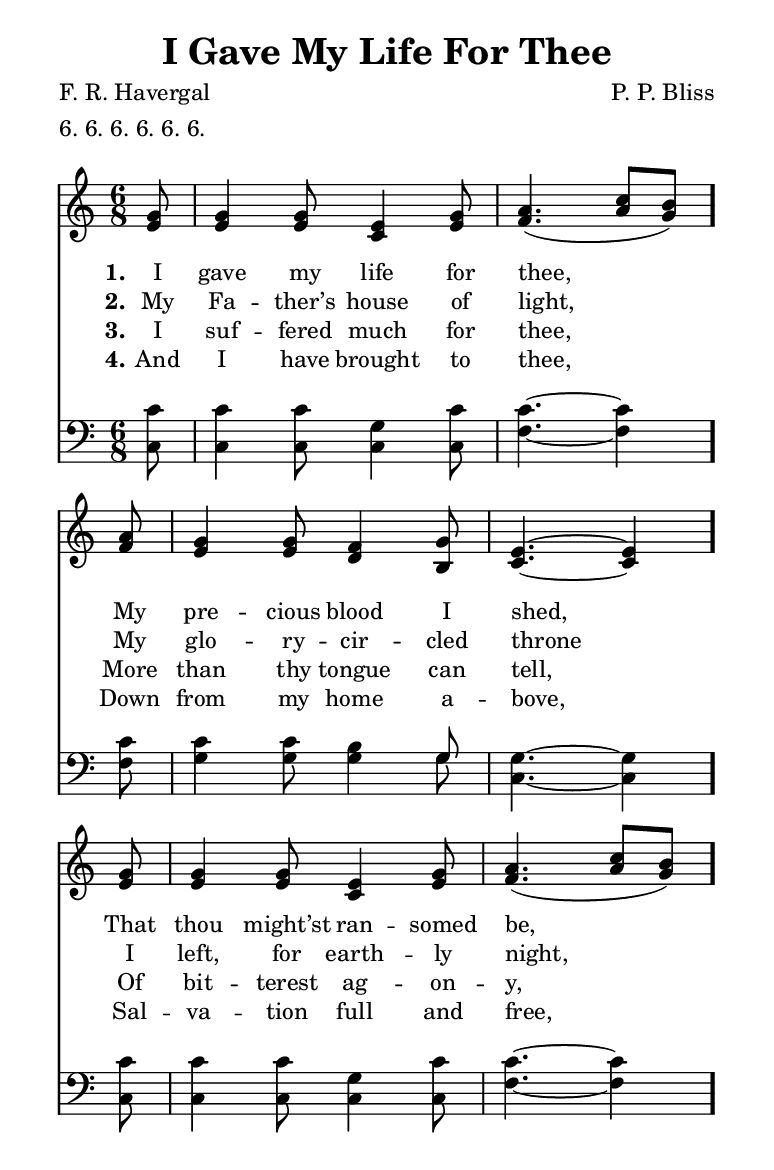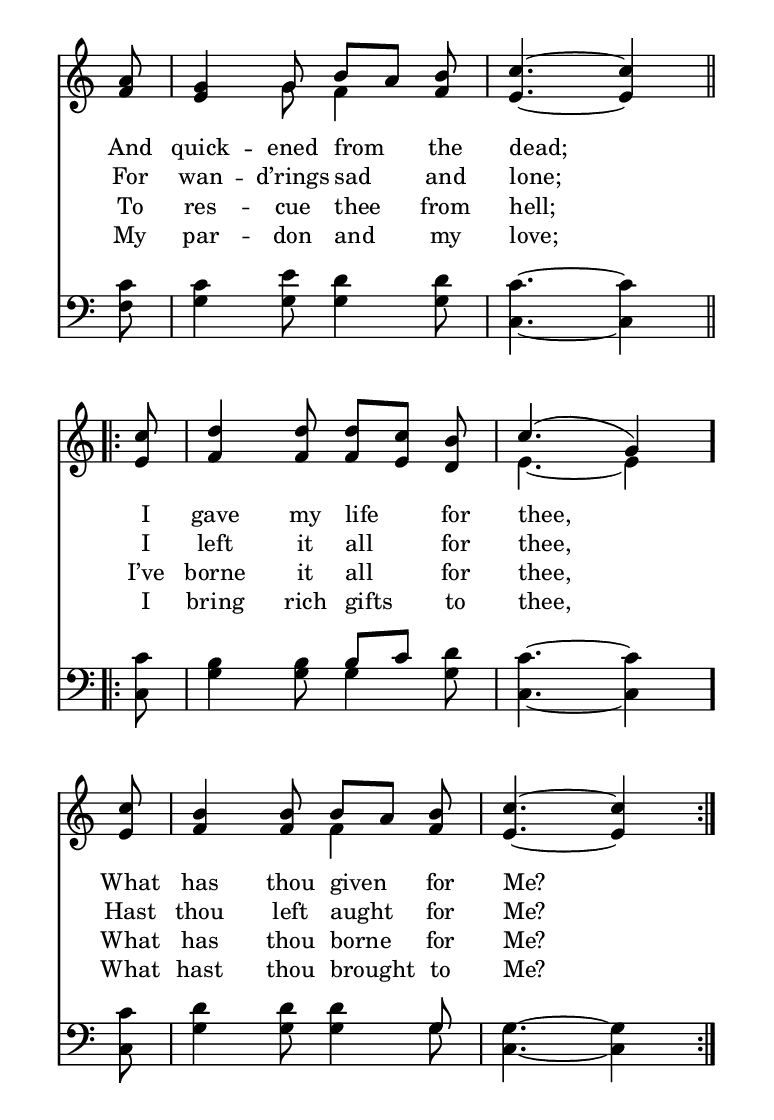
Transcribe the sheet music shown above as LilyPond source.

\include "common/global.ily"
\paper {
  \include "common/paper.ily"
  ragged-bottom = ##t
  ragged-last-bottom = ##t
  systems-per-page = ##f
  %page-count = ##f
}

\header{
  hymnnumber = "75"
  title = "I Gave My Life For Thee"
  tunename = "Gift"
  meter = "6. 6. 6. 6. 6. 6."
  poet = "F. R. Havergal"
  composer = "P. P. Bliss"
  %copyright = ""
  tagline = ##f
}

% for fermata in MIDI
ta = { \tempo 4=80 }
tb = { \tempo 4=40 }

patternAA = { c8 | c4 c8 c4 c8 | c4.( c8[ c8]) }
patternAB = { c8 | c4 c8 c4 c8 | c4. c4        }

patternBA = \patternAB
patternBB = { c8 | c4 c8 c8[ c8] c8 | c4. c4   }

patternAC = \patternBB

global = {
  \include "common/overrides.ily"
  \override Staff.TimeSignature.style = #'numbered
  \time 6/8
  \override Score.MetronomeMark.transparent = ##t % hide all fermata changes too
  \ta
  \key c \major
  \partial 8
  \autoBeamOff
}

notesSoprano = {
\global
\relative c'' {

  \changePitch \patternAA { g | g g e g | a c b } \bar "."
  \changePitch \patternBA { a | g g f g | e ~ e } \bar "."
  \changePitch \patternAA { g | g g e g | a c b } \bar "."
  \changePitch \patternBB { a | g g b a b | c ~ c } %\bar "."

	\bar ".|:-||"
	\repeat volta 2 {

  \changePitch \patternAC { c | d d d c b | c( g) } \bar "."
  \changePitch \patternBB { c | b b b a b | c ~ c }

	}

}
}

notesAlto = {
\global
\relative e' {

  \changePitch \patternAA { e | e e c e | f a g }
  \changePitch \patternBA { f | e e d b | c ~ c }
  \changePitch \patternAA { e | e e c e | f a g }
  \changePitch \patternBA { f | e g f f | e ~ e }

	\repeat volta 2 {

  \changePitch \patternAC { e | f f f e d | e ~ e }
  \changePitch \patternBA { e | f f f f | e ~ e }

	}

}
}

notesTenor = {
\global
\relative a {

  \changePitch \patternAB { c | c c g c | c ~ c }
  \changePitch \patternBA { c | c c b g | g ~ g }
  \changePitch \patternAB { c | c c g c | c ~ c }
  \changePitch \patternBA { c | c e d d | c ~ c }

	\repeat volta 2 {

  \changePitch \patternAC { c | b b b c d | c ~ c }
  \changePitch \patternBA { c | d d d g, | g ~ g }

	}

}
}

notesBass = {
\global
\relative f {

  \changePitch \patternAB { c | c c c c | f ~ f }
  \changePitch \patternBA { f | g g g g | c, ~ c }
  \changePitch \patternAB { c | c c c c | f ~ f }
  \changePitch \patternBA { f | g g g g | c, ~ c }

	\repeat volta 2 {

  \changePitch \patternAB { c | g' g g g | c, ~ c }
  \changePitch \patternBA { c | g' g g g | c, ~ c }

	}

}
}

wordsA = \lyricmode {
\set stanza = "1."

I gave my life for thee,
My pre -- cious blood I shed, \break
That thou might’st ran -- somed be,
And quick -- ened from the dead; \break
I gave my life for thee,
What has thou given for Me? \break

}

wordsB = \lyricmode {
\set stanza = "2."

My Fa -- ther’s house of light,
My glo -- ry -- cir -- cled throne
I left, for earth -- ly night,
For wan -- d’rings sad and lone;
I left it all for thee,
Hast thou left aught for Me?

}

wordsC = \lyricmode {
\set stanza = "3."

I suf -- fered much for thee,
More than thy tongue can tell,
Of bit -- terest ag -- on -- y,
To res -- cue thee from hell;
I’ve borne it all for thee,
What has thou borne for Me?

}

wordsD = \lyricmode {
\set stanza = "4."

And I have brought to thee,
Down from my home a -- bove,
Sal -- va -- tion full and free,
My par -- don and my love;
I bring rich gifts to thee,
What hast thou brought to Me?

}

\score {
  \context ChoirStaff <<
    \context Staff = upper <<
      \set ChoirStaff.systemStartDelimiter = #'SystemStartBar
      \partcombine #'(2 . 9) \notesSoprano \notesAlto
      \context NullVoice = sopranos { \voiceOne << \notesSoprano >> }
      \context NullVoice = altos { \voiceTwo << \notesAlto >> }
      \context Lyrics = one   \lyricsto sopranos \wordsA
      \context Lyrics = two   \lyricsto sopranos \wordsB
      \context Lyrics = three \lyricsto sopranos \wordsC
      \context Lyrics = four  \lyricsto sopranos \wordsD
    >>
    \context Staff = men <<
      \clef bass
      \partcombine #'(2 . 9) \notesTenor \notesBass
      \context NullVoice = tenors { \voiceOne << \notesTenor >> }
      \context NullVoice = basses { \voiceTwo << \notesBass >> }
    >>
  >>
  \layout {
    \include "common/layout.ily"
  }
}

\score {
  \context ChoirStaff <<
    \context Staff = upper <<
      \set ChoirStaff.systemStartDelimiter = #'SystemStartBar
      \context Voice  = sopranos \unfoldRepeats { \voiceOne << \notesSoprano >> }
      \context Voice  = altos \unfoldRepeats { \voiceTwo << \notesAlto >> }
      \context Lyrics = one   \lyricsto sopranos \wordsA
      \context Lyrics = two   \lyricsto sopranos \wordsB
      \context Lyrics = three \lyricsto sopranos \wordsC
      \context Lyrics = four  \lyricsto sopranos \wordsD
    >>
    \context Staff = men <<
      \clef bass
      \context Voice  = tenors \unfoldRepeats { \voiceOne << \notesTenor >> }
      \context Voice  = basses \unfoldRepeats { \voiceTwo << \notesBass >> }
    >>
  >>
  \midi{
    \include "common/midi.ily"
  }
}

\version "2.19.49"  % necessary for upgrading to future LilyPond versions.

% vi:set et ts=2 sw=2 ai nocindent syntax=lilypond:
